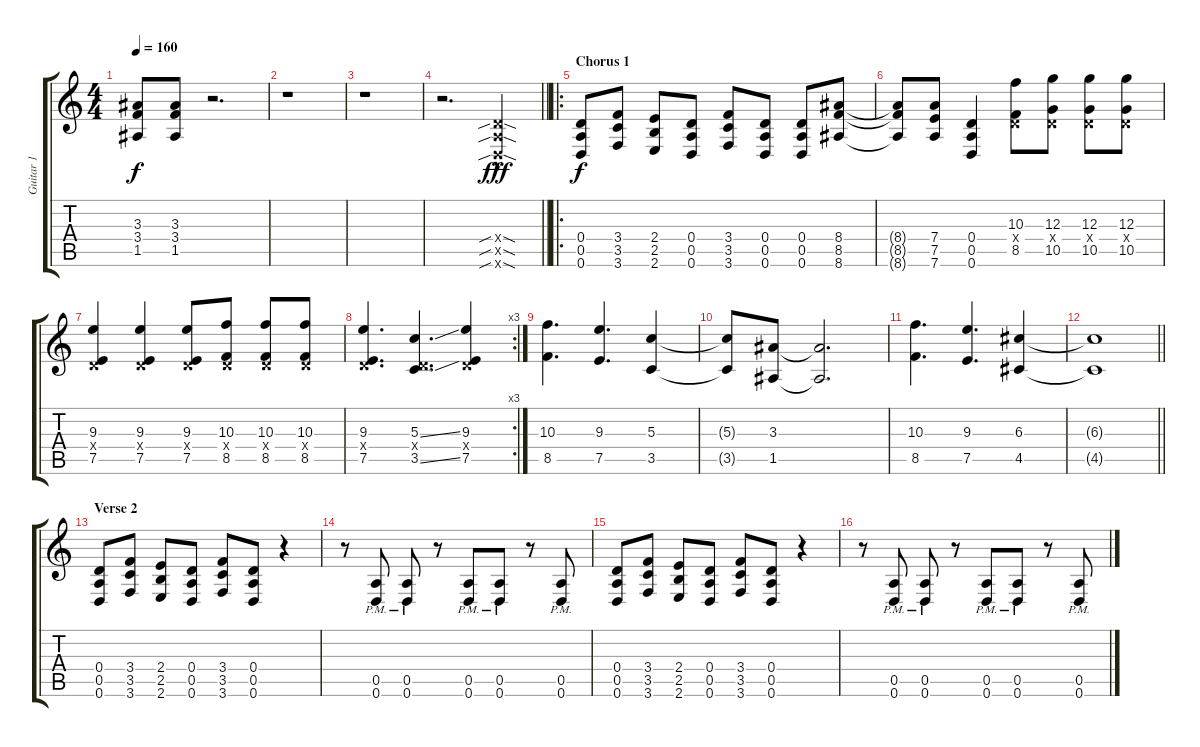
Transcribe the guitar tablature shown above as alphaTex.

\track ("Guitar 1" "Guitar 1") {instrument distortionguitar}
\staff {score tabs}
\tuning (E4 B3 G3 D3 A2 D2) {hide}
\ts (4 4)
\tempo 160
\clef g2
\ks c
(3.3 3.4 1.5).8{dy f} (3.3 3.4 1.5).8 r.2{d} |
r.1 |
r.1 |
\barLineRight lightlight
r.2{d} (0.4{sib sod hac x} 0.5{sib sod hac x} 0.6{sib sod hac x}).4{dy fff} |
\ro
\section ("" "Chorus 1")
(0.4 0.5 0.6).8{dy f balance 0} (3.4 3.5 3.6).8 (2.4 2.5 2.6).8 (0.4 0.5 0.6).8 (3.4 3.5 3.6).8 (0.4 0.5 0.6).8 (0.4 0.5 0.6).8 (8.4 8.5 8.6).8 |
(8.4{t} 8.5{t} 8.6{t}).8 (7.4 7.5 7.6).8 (0.4 0.5 0.6).4 (10.3 0.4{x} 8.5).8{balance 8} (12.3 0.4{x} 10.5).8 (12.3 0.4{x} 10.5).8 (12.3 0.4{x} 10.5).8 |
(9.3 0.4{x} 7.5).4 (9.3 0.4{x} 7.5).4 (9.3 0.4{x} 7.5).8 (10.3 0.4{x} 8.5).8 (10.3 0.4{x} 8.5).8 (10.3 0.4{x} 8.5).8 |
\rc 3
(9.3 0.4{x} 7.5).4{d} (5.3{ss} 0.4{x} 3.5{ss}).4{d} (9.3 0.4{x} 7.5).4 |
(10.3 8.5).4{d} (9.3 7.5).4{d} (5.3 3.5).4 |
(5.3{t} 3.5{t}).8 (3.3 1.5).8 (3.3{t} 1.5{t}).2{d} |
(10.3 8.5).4{d} (9.3 7.5).4{d} (6.3 4.5).4 |
\barLineRight lightlight
(6.3{t} 4.5{t}).1 |
\section ("" "Verse 2")
(0.4 0.5 0.6).8{volume 13 balance 0} (3.4 3.5 3.6).8 (2.4 2.5 2.6).8 (0.4 0.5 0.6).8 (3.4 3.5 3.6).8 (0.4 0.5 0.6).8 r.4 |
r.8 (0.5{pm} 0.6{pm}).8 (0.5{pm} 0.6{pm}).8 r.8 (0.5{pm} 0.6{pm}).8 (0.5{pm} 0.6{pm}).8 r.8 (0.5{pm} 0.6{pm}).8 |
(0.4 0.5 0.6).8{volume 13 balance 0} (3.4 3.5 3.6).8 (2.4 2.5 2.6).8 (0.4 0.5 0.6).8 (3.4 3.5 3.6).8 (0.4 0.5 0.6).8 r.4 |
r.8 (0.5{pm} 0.6{pm}).8 (0.5{pm} 0.6{pm}).8 r.8 (0.5{pm} 0.6{pm}).8 (0.5{pm} 0.6{pm}).8 r.8 (0.5{pm} 0.6{pm}).8
